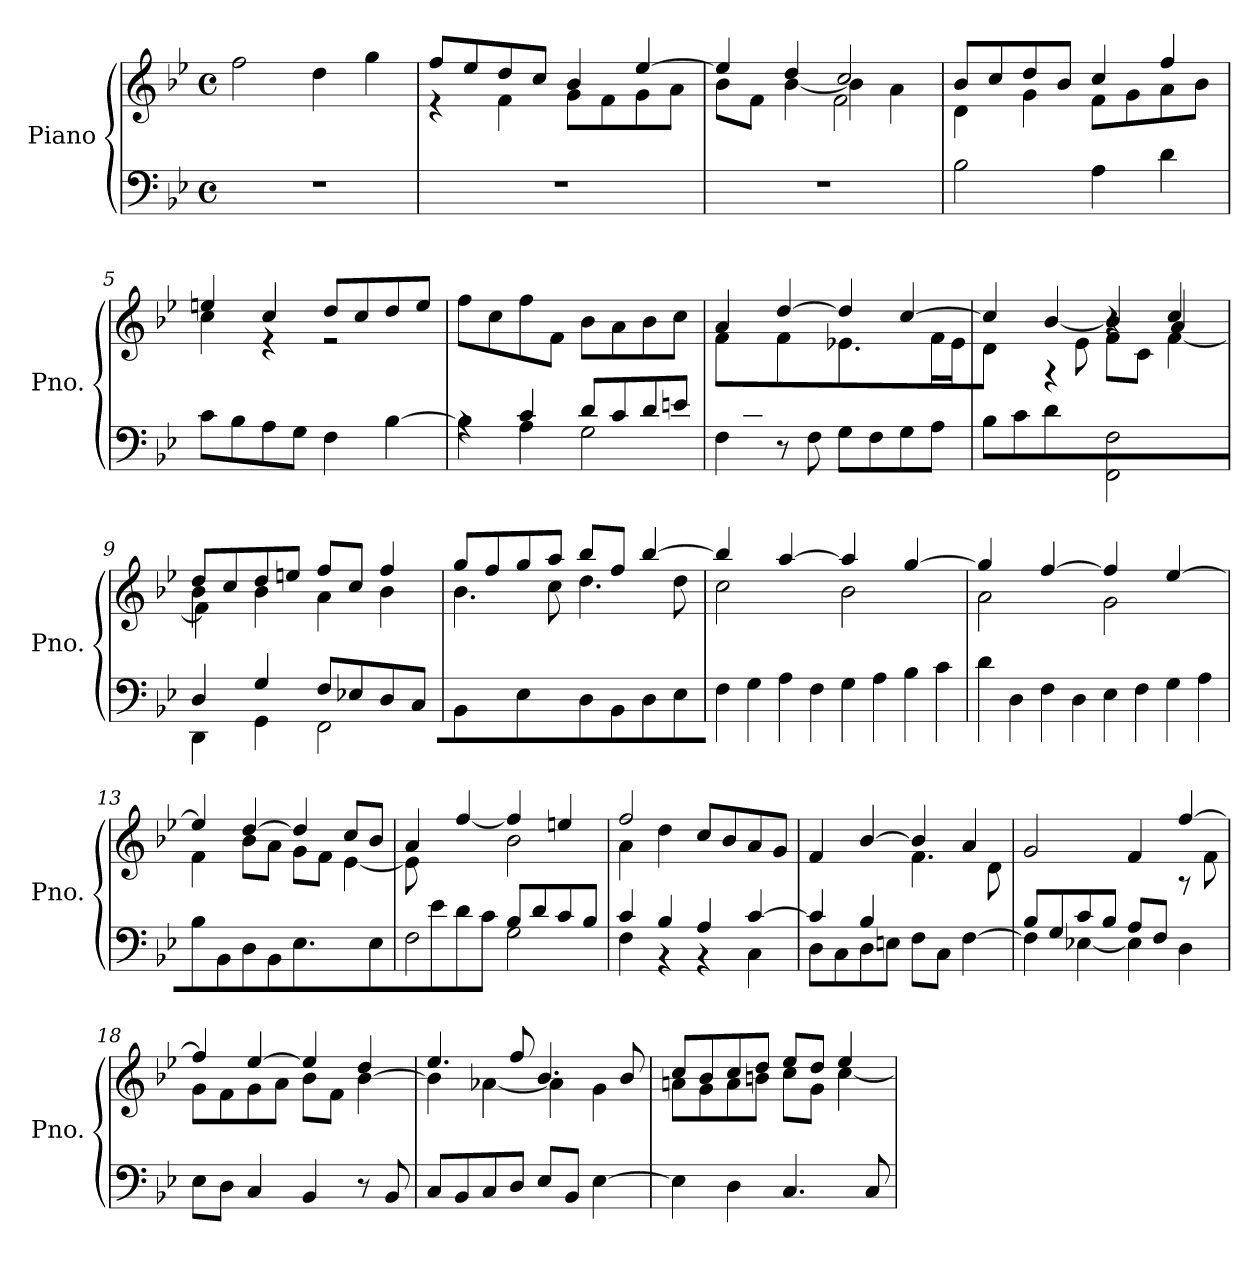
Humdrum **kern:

**kern	**kern
*part1	*part1
*staff2	*staff1
*I"Piano	*
*I'Pno.	*
*clefF4	*clefG2
*k[b-e-]	*k[b-e-]
*M4/4	*M4/4
*met(c)	*met(c)
=1	=1
1r	2ff\
.	4dd\
.	4gg\
=2	=2
*	*^
1r	8ff/L	4r
.	8ee-/	.
.	8dd/	4f\
.	8cc/J	.
.	4b-/	8g\L
.	.	8f\
.	[4ee-/	8g\
.	.	8a\J
=3	=3	=3
*	*	*^
1r	4ee-/]	8b-\L	4ryy
.	.	8f\J	.
.	4dd/	[4b-\	4ryy
.	2cc/	4b-\]	2f\
.	.	4a\	.
*	*	*v	*v
=4	=4	=4
2B-\	8b-/L	4d\
.	8cc/	.
.	8dd/	4g\
.	8b-/J	.
4A\	4cc/	8f\L
.	.	8g\
4d\	4ff/	8a\
.	.	8b-\J
=5	=5	=5
*^	*	*
8c\L	2.ryy	4een/	4cc\
8B-\	.	.	.
8A\	.	4cc/	4r
8G\J	.	.	.
4F\	.	8dd/L	2r
.	.	8cc/	.
4ryy	[4B-\	8dd/	.
.	.	8ee/J	.
*	*	*v	*v
=6	=6	=6
4rA	4B-\]	8ff\L
.	.	8cc\
4c/	4A\	8ff\
.	.	8f\J
8d/L	2G\	8b-\L
8c/	.	8a\
8d/	.	8b-\
8en/J	.	8cc\J
!!LO:LB:g=z
=7	=7	=7
*	*	*^
8ryy	4F\	4a/	8f\L
8c/J	.	.	8ryy
2.ryy	8r	[4dd/	4f\
.	8F\	.	.
.	8G\L	4dd/]	4.e-X\
.	8F\	.	.
.	8G\	[4cc/	.
.	8A\J	.	16f\LL
.	.	.	16e-\JJ
=8	=8	=8	=8
*	*	*^	*^
8B-/L	2ryy	4cc/]	4ryy	4d\	4.ryy
8c/	.	.	.	.	.
8d/	.	4rF	[4b-/	4ryy	.
2ryy	.	.	.	.	8e-\J
.	2FF\ 2F\	4r	4b-/]	2ryy	8f\L
.	.	.	.	.	8c\J
.	.	4cc/	4a/	.	[4f\
8ryy	.	.	.	.	.
*	*	*	*	*v	*v
=9	=9	=9	=9	=9
*	*^	*	*	*
4ryy	4D/	4DD\	8dd/L	4b-\	4f\]
.	.	.	8cc/	.	.
4ryy	4G/	4GG\	8dd/	4b-\	2.ryy
.	.	.	8een/J	.	.
2ryy	8F/L	2FF\	8ff/L	4a\	.
.	8E-X/	.	8cc/J	.	.
.	8D/	.	4ff/	4b-\	.
.	8C/J	.	.	.	.
*v	*v	*v	*	*	*
*	*	*v	*v
=10	=10	=10
4BB-/	8gg/L	4.b-\
.	8ff/	.
4E-\	8gg/	.
.	8aa/J	8cc\
8D/L	8bb-/L	4.dd\
8BB-/	8ff/J	.
8D/	[4bb-/	.
8E-/J	.	8dd\
=11	=11	=11
8F\L	4bb-/]	2cc\
8G\	.	.
8A\	[4aa/	.
8F\J	.	.
8G\L	4aa/]	2b-\
8A\	.	.
8B-\	[4gg/	.
8c\J	.	.
!!LO:LB:g=z	!!
=12	=12	=12
8d\L	4gg/]	2a\
8D\	.	.
8F\	[4ff/	.
8D\J	.	.
8E-\L	4ff/]	2g\
8F\	.	.
8G\	[4ee-/	.
8A\J	.	.
=13	=13	=13
8B-\L	4ee-/]	4f\
8BB-\	.	.
8D\	[4dd/	8b-\L
8BB-\J	.	8a\J
4.E-\	4dd/]	8g\L
.	.	8f\J
.	8cc/L	[4e-\
8E-\	8b-/J	.
=14	=14	=14
*^	*	*^
8ryy	2F\	4a/	8e-\L]	2ryy
8e-/	.	.	2..ryy	.
8d/	.	[4ff/	.	.
8c/J	.	.	.	.
8B-/L	2G\	4ff/]	.	2b-\
8d/	.	.	.	.
8c/	.	4een/	.	.
8B-/J	.	.	.	.
*	*	*	*v	*v
=15	=15	=15	=15
4c/	4F\	2ff/	4a\
4B-/	4rBB	.	4dd\
4A/	4rBB	2ryy	8cc/L
.	.	.	8b-/
[4c/	4C\	.	8a/
.	.	.	8g/J
=16	=16	=16	=16
*	*	*	*^
4c/]	8D\L	1ryy	2ryy	4f/
.	8C\	.	.	.
4B-/	8D\	.	.	[4b-/
.	8En\J	.	.	.
2ryy	8F\L	.	4.f\	4b-/]
.	8C\J	.	.	.
.	[4F\	.	.	4a/
.	.	.	8d\	.
!!LO:LB:g=z	!!	!!
=17	=17	=17	=17	=17
8B-/L	4F\]	2.ryy	2.ryy	2g/
8G/	.	.	.	.
8c/	[4E-X\	.	.	.
8B-/J	.	.	.	.
8A/L	4E-\]	.	.	4f/
8F/J	.	.	.	.
4ryy	4D\	[4ff/	4ryy	8rA
.	.	.	.	8f\
*v	*v	*	*	*
=18	=18	=18	=18
8E-\L	4ff/]	1ryy	8g\L
8D\J	.	.	8f\
4C/	[4ee-/	.	8g\
.	.	.	8a\J
4BB-/	4ee-/]	.	8b-\L
.	.	.	8f\J
8r	4dd/	.	[4b-\
8BB-/	.	.	.
=19	=19	=19	=19
8C/L	4.ee-/	4ryy	4b-\]
8BB-/	.	.	.
8C/	.	[4a-X\	4ryy
8D/J	8ff/	.	.
8E-/L	4.b-/	4a-\]	2ryy
8BB-/J	.	.	.
[4E-\	.	4g\	.
.	8b-/	.	.
*	*	*v	*v
!!LO:LB:g=z
=20	=20	=20
4E-\]	8cc/L	8an\L
.	8b-/	8g\
4D\	8cc/	8a\
.	8dd/J	8bn\J
4.C/	8ee-/L	8cc\L
.	8dd/J	8g\J
.	4ee-/	[4cc\
8C/	.	.
*	*v	*v
=	=
*-	*-
